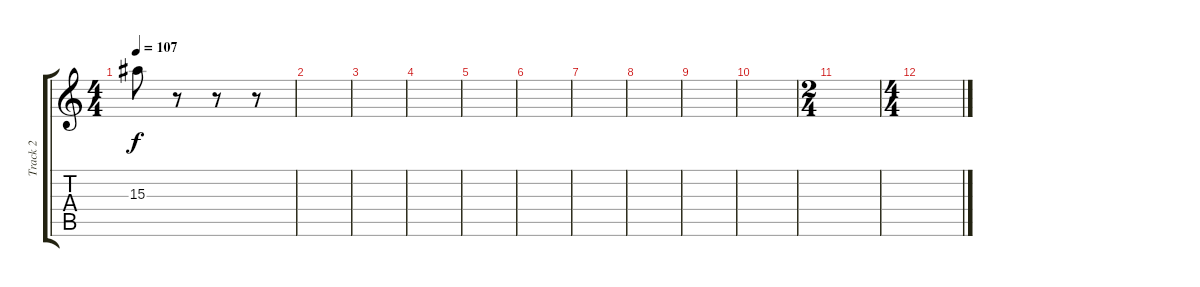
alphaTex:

\track ("Track 2" "Track 2") {instrument distortionguitar}
\staff {score tabs}
\tuning (E4 B3 G3 D3 A2 E2) {hide}
\ts (4 4)
\tempo 107
\clef g2
\ks c
15.3{t}.8{dy f} r.8 r.8 r.8 |
|
|
|
|
|
|
|
|
|
\ts (2 4)
|
\ts (4 4)
